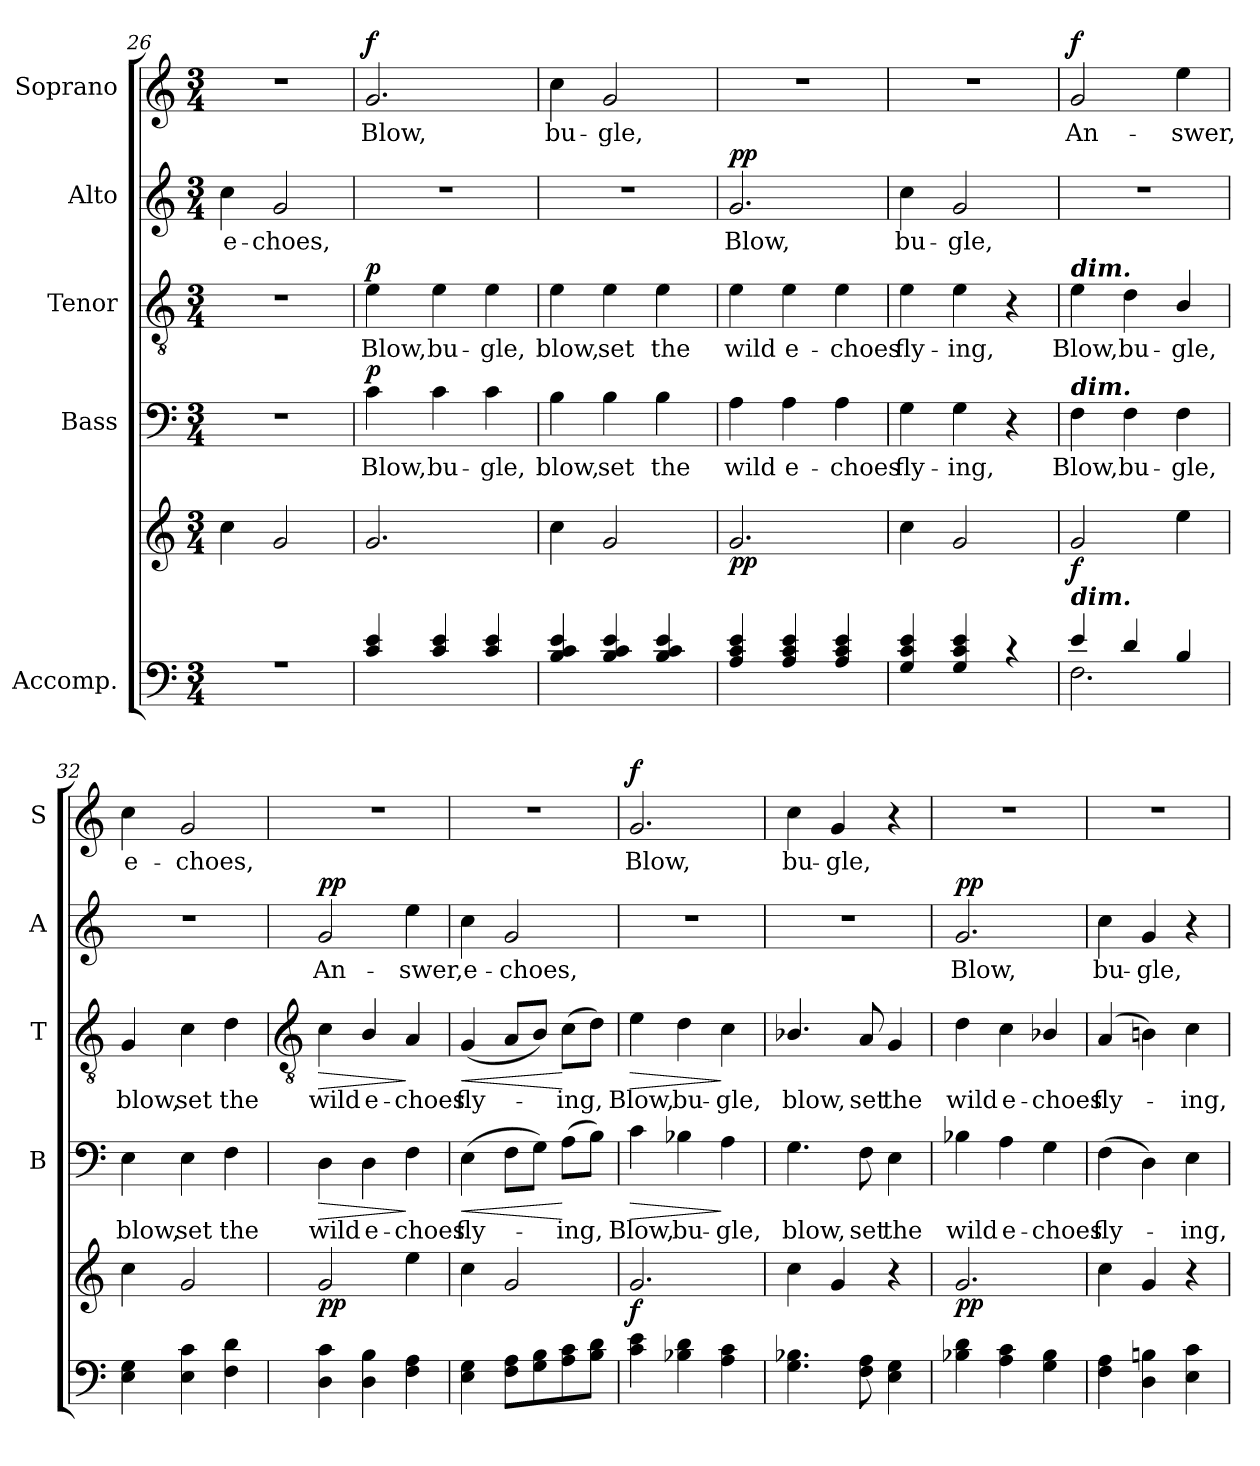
**kern	**kern	**dynam	**kern	**text	**dynam	**kern	**text	**dynam	**kern	**text	**dynam	**kern	**text	**dynam
*part5	*part5	*part5	*part4	*part4	*part4	*part3	*part3	*part3	*part2	*part2	*part2	*part1	*part1	*part1
*staff6	*staff5	*staff5/6	*staff4	*staff4	*staff4	*staff3	*staff3	*staff3	*staff2	*staff2	*staff2	*staff1	*staff1	*staff1
*I"Accomp.	*	*	*I"Bass	*	*	*I"Tenor	*	*	*I"Alto	*	*	*I"Soprano	*	*
*	*	*	*I'B	*	*	*I'T	*	*	*I'A	*	*	*I'S	*	*
!!LO:LB:g=z
*clefF4	*clefG2	*	*clefF4	*	*	*clefGv2	*	*	*clefG2	*	*	*clefG2	*	*
*k[]	*k[]	*	*k[]	*	*	*k[]	*	*	*k[]	*	*	*k[]	*	*
*C:	*C:	*	*C:	*	*	*C:	*	*	*C:	*	*	*C:	*	*
*M3/4	*M3/4	*	*M3/4	*	*	*M3/4	*	*	*M3/4	*	*	*M3/4	*	*
=26	=26	=26	=26	=26	=26	=26	=26	=26	=26	=26	=26	=26	=26	=26
!LO:N:vis=1	!	!	!LO:N:vis=1	!	!	!LO:N:vis=1	!	!	!	!LO:LY:b	!	!LO:N:vis=1	!	!
*^	*	*	*	*	*	*	*	*	*	*	*	*	*	*
2.r	2.ryy	4cc	.	2.r	.	.	2.r	.	.	4cc	e-	.	2.r	.	.
!	!	!	!	!	!	!	!	!	!	!	!LO:LY:b	!	!	!	!
.	.	2g	.	.	.	.	.	.	.	2g	-choes,	.	.	.	.
=27	=27	=27	=27	=27	=27	=27	=27	=27	=27	=27	=27	=27	=27	=27	=27
!	!	!	!LO:DY:b=2	!	!LO:LY:b	!	!	!LO:LY:b	!	!LO:N:vis=1	!	!	!	!LO:LY:b	!
!	!	!	!LO:DY:n=1:b	!	!	!LO:DY:b	!	!	!LO:DY:b	!	!	!	!	!	!LO:DY:b
4c 4e	2.ryy	2.g	p f	4c	Blow,	p	4e	Blow,	p	2.r	.	.	2.g	Blow,	f
!	!	!	!	!	!LO:LY:b	!	!	!LO:LY:b	!	!	!	!	!	!	!
4c 4e	.	.	.	4c	bu-	.	4e	bu-	.	.	.	.	.	.	.
!	!	!	!	!	!LO:LY:b	!	!	!LO:LY:b	!	!	!	!	!	!	!
4c 4e	.	.	.	4c	-gle,	.	4e	-gle,	.	.	.	.	.	.	.
=28	=28	=28	=28	=28	=28	=28	=28	=28	=28	=28	=28	=28	=28	=28	=28
!	!	!	!	!	!LO:LY:b	!	!	!LO:LY:b	!	!LO:N:vis=1	!	!	!	!LO:LY:b	!
4B 4c 4e	2.ryy	4cc	.	4B	blow,	.	4e	blow,	.	2.r	.	.	4cc	bu-	.
!	!	!	!	!	!LO:LY:b	!	!	!LO:LY:b	!	!	!	!	!	!LO:LY:b	!
4B 4c 4e	.	2g	.	4B	set	.	4e	set	.	.	.	.	2g	-gle,	.
!	!	!	!	!	!LO:LY:b	!	!	!LO:LY:b	!	!	!	!	!	!	!
4B 4c 4e	.	.	.	4B	the	.	4e	the	.	.	.	.	.	.	.
=29	=29	=29	=29	=29	=29	=29	=29	=29	=29	=29	=29	=29	=29	=29	=29
!	!	!	!LO:DY:b	!	!LO:LY:b	!	!	!LO:LY:b	!	!	!LO:LY:b	!LO:DY:b	!LO:N:vis=1	!	!
4A 4c 4e	2.ryy	2.g	pp	4A	wild	.	4e	wild	.	2.g	Blow,	pp	2.r	.	.
!	!	!	!	!	!LO:LY:b	!	!	!LO:LY:b	!	!	!	!	!	!	!
4A 4c 4e	.	.	.	4A	e-	.	4e	e-	.	.	.	.	.	.	.
!	!	!	!	!	!LO:LY:b	!	!	!LO:LY:b	!	!	!	!	!	!	!
4A 4c 4e	.	.	.	4A	-choes	.	4e	-choes	.	.	.	.	.	.	.
=30	=30	=30	=30	=30	=30	=30	=30	=30	=30	=30	=30	=30	=30	=30	=30
!	!	!	!	!	!LO:LY:b	!	!	!LO:LY:b	!	!	!LO:LY:b	!	!LO:N:vis=1	!	!
4G 4c 4e	2.ryy	4cc	.	4G	fly-	.	4e	fly-	.	4cc	bu-	.	2.r	.	.
!	!	!	!	!	!LO:LY:b	!	!	!LO:LY:b	!	!	!LO:LY:b	!	!	!	!
4G 4c 4e	.	2g	.	4G	-ing,	.	4e	-ing,	.	2g	-gle,	.	.	.	.
4r	.	.	.	4r	.	.	4r	.	.	.	.	.	.	.	.
=31	=31	=31	=31	=31	=31	=31	=31	=31	=31	=31	=31	=31	=31	=31	=31
!	!	!	!	!	!	!	!LO:TX:a:Bi:t=dim.	!	!	!	!	!	!	!	!
!	!	!	!	!LO:TX:a:Bi:t=dim.	!	!	!	!	!	!	!	!	!	!	!
!LO:TX:a:Bi:t=dim.	!	!	!	!	!	!	!	!	!	!	!	!	!	!	!
!	!	!	!LO:DY:b	!	!LO:LY:b	!	!	!LO:LY:b	!	!LO:N:vis=1	!	!	!	!LO:LY:b	!LO:DY:b
4e/	2.F\	2g	f	4F	Blow,	.	4e	Blow,	.	2.r	.	.	2g	An-	f
!	!	!	!	!	!LO:LY:b	!	!	!LO:LY:b	!	!	!	!	!	!	!
4d/	.	.	.	4F	bu-	.	4d	bu-	.	.	.	.	.	.	.
!	!	!	!	!	!LO:LY:b	!	!	!LO:LY:b	!	!	!	!	!	!LO:LY:b	!
4B/	.	4ee	.	4F	-gle,	.	4B/	-gle,	.	.	.	.	4ee	-swer,	.
=32	=32	=32	=32	=32	=32	=32	=32	=32	=32	=32	=32	=32	=32	=32	=32
!	!	!	!	!	!LO:LY:b	!	!	!LO:LY:b	!	!LO:N:vis=1	!	!	!	!LO:LY:b	!
2.ryy	4E\ 4G\	4cc	.	4E	blow,	.	4G	blow,	.	2.r	.	.	4cc	e-	.
!	!	!	!	!	!LO:LY:b	!	!	!LO:LY:b	!	!	!	!	!	!LO:LY:b	!
.	4E\ 4c\	2g	.	4E	set	.	4c	set	.	.	.	.	2g	-choes,	.
!	!	!	!	!	!LO:LY:b	!	!	!LO:LY:b	!	!	!	!	!	!	!
.	4F\ 4d\	.	.	4F	the	.	4d	the	.	.	.	.	.	.	.
*v	*v	*	*	*	*	*	*	*	*	*	*	*	*	*	*
!!LO:LB:g=z
=33	=33	=33	=33	=33	=33	=33	=33	=33	=33	=33	=33	=33	=33	=33
*	*	*	*	*	*	*clefGv2	*	*	*	*	*	*	*	*
*^	*	*	*	*	*	*	*	*	*	*	*	*	*	*
!	!	!	!LO:DY:b	!	!LO:LY:b	!LO:HP:b	!	!LO:LY:b	!LO:HP:b	!	!LO:LY:b	!LO:DY:b	!LO:N:vis=1	!	!
*v	*v	*	*	*	*	*	*	*	*	*	*	*	*	*	*
4D 4c	2g	pp	4D	wild	>	4c	wild	>	2g	An-	pp	2.r	.	.
!	!	!	!	!LO:LY:b	!	!	!LO:LY:b	!	!	!	!	!	!	!
4D\ 4B\	.	.	4D\	e-	.	4B/	e-	.	.	.	.	.	.	.
!	!	!	!	!LO:LY:b	!	!	!LO:LY:b	!	!	!LO:LY:b	!	!	!	!
4F 4A	4ee	.	4F	-choes	]	4A	-choes	]	4ee	-swer,	.	.	.	.
=34	=34	=34	=34	=34	=34	=34	=34	=34	=34	=34	=34	=34	=34	=34
!	!	!	!	!LO:LY:b	!LO:HP:b	!	!LO:LY:b	!LO:HP:b	!	!LO:LY:b	!	!LO:N:vis=1	!	!
4E 4G	4cc	.	(>4E	fly-	<	(<4G	fly-	<	4cc	e-	.	2.r	.	.
!	!	!	!	!	!	!	!	!	!	!LO:LY:b	!	!	!	!
8F 8AL	2g	.	8FL	.	.	8AL	.	.	2g	-choes,	.	.	.	.
8G 8B	.	.	8GJ)	.	.	8BJ)	.	.	.	.	.	.	.	.
!	!	!	!	!LO:LY:b	!	!	!LO:LY:b	!	!	!	!	!	!	!
8A 8c	.	.	(>8AL	ing,	[	(>8cL	ing,	[	.	.	.	.	.	.
8B 8dJ	.	.	8BJ)	.	.	8dJ)	.	.	.	.	.	.	.	.
=35	=35	=35	=35	=35	=35	=35	=35	=35	=35	=35	=35	=35	=35	=35
!	!	!LO:DY:b	!	!LO:LY:b	!LO:HP:b	!	!LO:LY:b	!LO:HP:b	!LO:N:vis=1	!	!	!	!LO:LY:b	!LO:DY:b
4c 4e	2.g	f	4c	Blow,	>	4e	Blow,	>	2.r	.	.	2.g	Blow,	f
!	!	!	!	!LO:LY:b	!	!	!LO:LY:b	!	!	!	!	!	!	!
4B-X 4d	.	.	4B-X	bu-	.	4d	bu-	.	.	.	.	.	.	.
!	!	!	!	!LO:LY:b	!	!	!LO:LY:b	!	!	!	!	!	!	!
4A 4c	.	.	4A	-gle,	]	4c	-gle,	]	.	.	.	.	.	.
=36	=36	=36	=36	=36	=36	=36	=36	=36	=36	=36	=36	=36	=36	=36
!	!	!	!	!LO:LY:b	!	!	!LO:LY:b	!	!LO:N:vis=1	!	!	!	!LO:LY:b	!
4.G\ 4.B-X\	4cc	.	4.G\	blow,	.	4.B-X/	blow,	.	2.r	.	.	4cc	bu-	.
!	!	!	!	!	!	!	!	!	!	!	!	!	!LO:LY:b	!
.	4g	.	.	.	.	.	.	.	.	.	.	4g	-gle,	.
!	!	!	!	!LO:LY:b	!	!	!LO:LY:b	!	!	!	!	!	!	!
8F 8A	.	.	8F	set	.	8A	set	.	.	.	.	.	.	.
!	!	!	!	!LO:LY:b	!	!	!LO:LY:b	!	!	!	!	!	!	!
4E 4G	4r	.	4E	the	.	4G	the	.	.	.	.	4r	.	.
=37	=37	=37	=37	=37	=37	=37	=37	=37	=37	=37	=37	=37	=37	=37
!	!	!LO:DY:b	!	!LO:LY:b	!	!	!LO:LY:b	!	!	!LO:LY:b	!LO:DY:b	!LO:N:vis=1	!	!
4B-X 4d	2.g	pp	4B-X	wild	.	4d	wild	.	2.g	Blow,	pp	2.r	.	.
!	!	!	!	!LO:LY:b	!	!	!LO:LY:b	!	!	!	!	!	!	!
4A 4c	.	.	4A	e-	.	4c	e-	.	.	.	.	.	.	.
!	!	!	!	!LO:LY:b	!	!	!LO:LY:b	!	!	!	!	!	!	!
4G\ 4B-\	.	.	4G\	-choes	.	4B-X/	-choes	.	.	.	.	.	.	.
=38	=38	=38	=38	=38	=38	=38	=38	=38	=38	=38	=38	=38	=38	=38
!	!	!	!	!LO:LY:b	!	!	!LO:LY:b	!	!	!LO:LY:b	!	!LO:N:vis=1	!	!
4F 4A	4cc	.	(>4F	fly-	.	(<4A	fly-	.	4cc	bu-	.	2.r	.	.
!	!	!	!	!	!	!	!	!	!	!LO:LY:b	!	!	!	!
4D 4Bn	4g	.	4D)	.	.	4Bn)	.	.	4g	-gle,	.	.	.	.
!	!	!	!	!LO:LY:b	!	!	!LO:LY:b	!	!	!	!	!	!	!
4E 4c	4r	.	4E	ing,	.	4c	ing,	.	4r	.	.	.	.	.
=	=	=	=	=	=	=	=	=	=	=	=	=	=	=
*-	*-	*-	*-	*-	*-	*-	*-	*-	*-	*-	*-	*-	*-	*-
